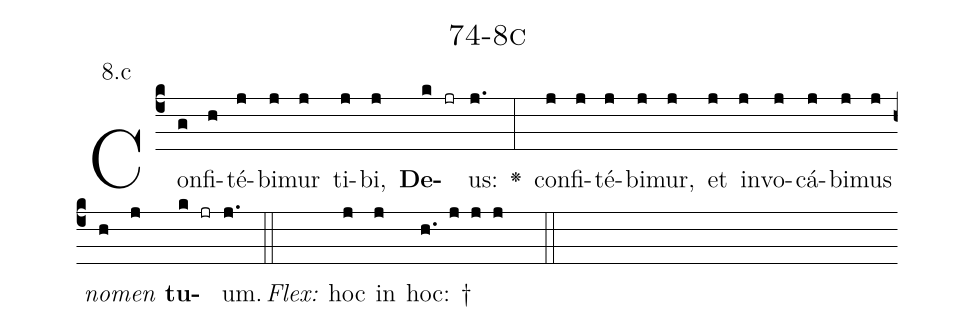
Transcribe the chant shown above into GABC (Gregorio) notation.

name: 74-8c;
annotation: 8.c;
%%
(c4)Con(g)fi(h)té(j)bi(j)mur(j) ti(j)bi,(j) <b>De</b>(k jr)us:(j.) <v>\greheightstar</v>(:) con(j)fi(j)té(j)bi(j)mur,(j) et(j) in(j)vo(j)cá(j)bi(j)mus(j) <i>no</i>(h)<i>men</i>(j) <b>tu</b>(k jr)um.(j.) (::)
<i>Flex:</i>()  hoc(j) in(j) hoc: †(h. j j j  ::)

%E(j) u(j) o(h) u(j) a(k) e.(j.) (::)
